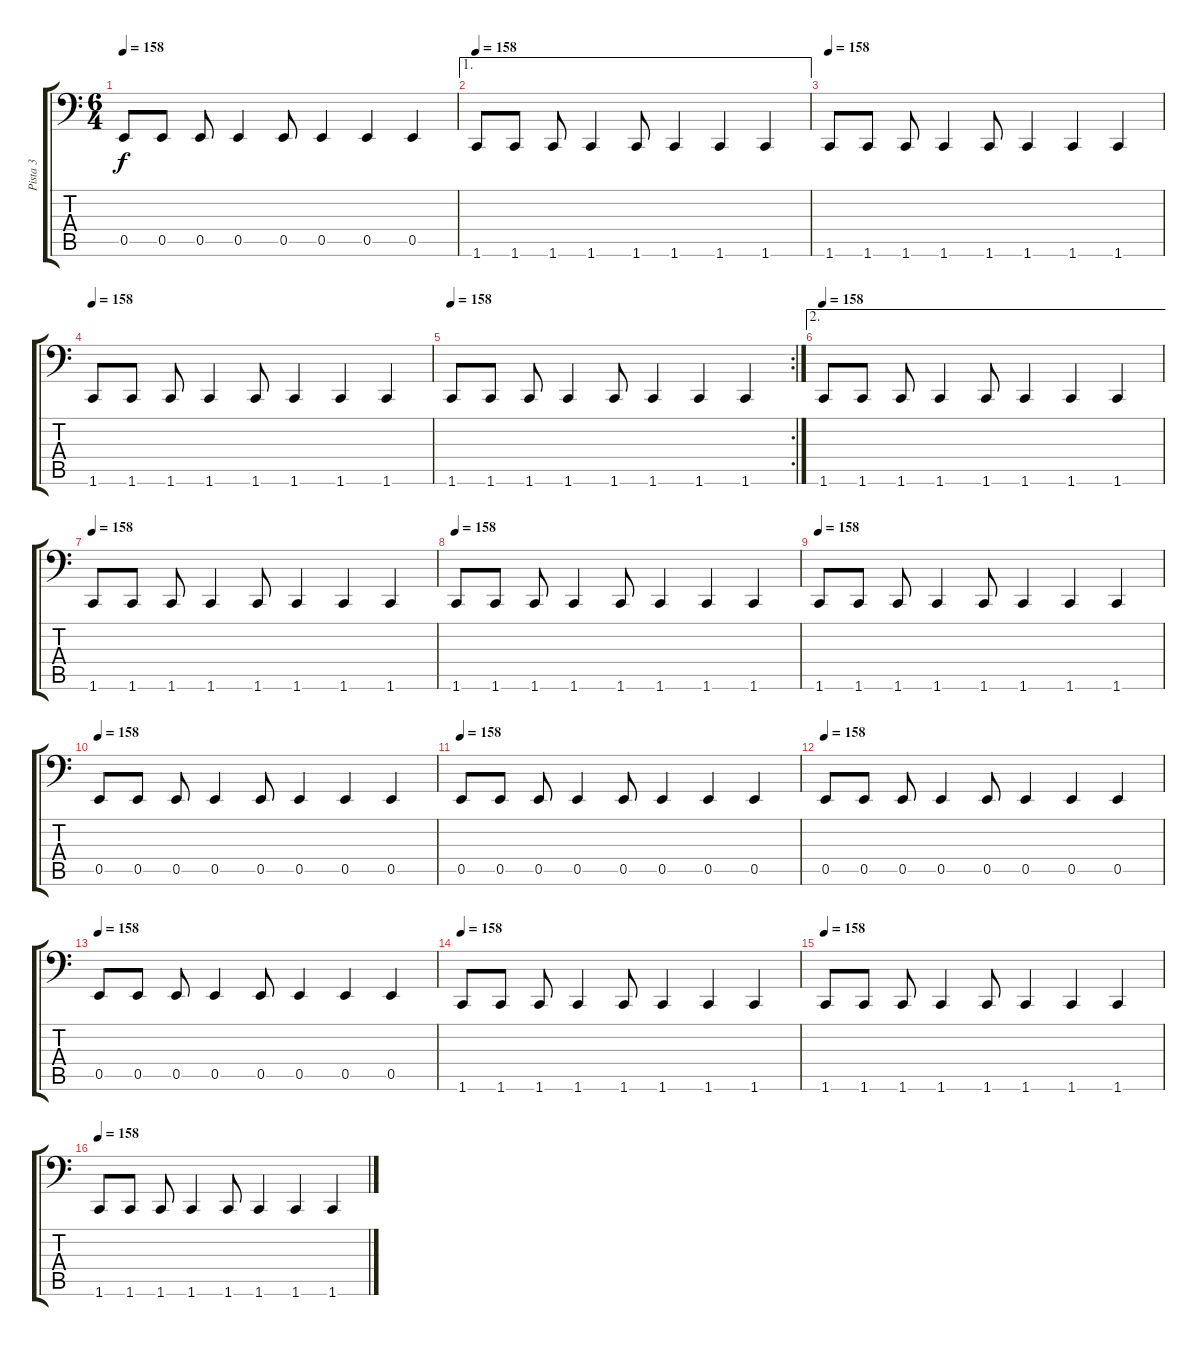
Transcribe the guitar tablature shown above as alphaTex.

\track ("Pista 3" "Pista 3") {instrument fretlessbass}
\staff {score tabs}
\tuning (C3 G2 D2 A1 E1 B0) {hide}
\ts (6 4)
\tempo 158
\clef f4
\ks c
0.5.8{dy f} 0.5.8 0.5.8 0.5.4 0.5.8 0.5.4 0.5.4 0.5.4 |
\ae 1
\tempo 158
1.6.8 1.6.8 1.6.8 1.6.4 1.6.8 1.6.4 1.6.4 1.6.4 |
\tempo 158
1.6.8 1.6.8 1.6.8 1.6.4 1.6.8 1.6.4 1.6.4 1.6.4 |
\tempo 158
1.6.8 1.6.8 1.6.8 1.6.4 1.6.8 1.6.4 1.6.4 1.6.4 |
\rc 2
\tempo 158
1.6.8 1.6.8 1.6.8 1.6.4 1.6.8 1.6.4 1.6.4 1.6.4 |
\ae 2
\tempo 158
1.6.8 1.6.8 1.6.8 1.6.4 1.6.8 1.6.4 1.6.4 1.6.4 |
\tempo 158
1.6.8 1.6.8 1.6.8 1.6.4 1.6.8 1.6.4 1.6.4 1.6.4 |
\tempo 158
1.6.8 1.6.8 1.6.8 1.6.4 1.6.8 1.6.4 1.6.4 1.6.4 |
\tempo 158
1.6.8 1.6.8 1.6.8 1.6.4 1.6.8 1.6.4 1.6.4 1.6.4 |
\tempo 158
0.5.8 0.5.8 0.5.8 0.5.4 0.5.8 0.5.4 0.5.4 0.5.4 |
\tempo 158
0.5.8 0.5.8 0.5.8 0.5.4 0.5.8 0.5.4 0.5.4 0.5.4 |
\tempo 158
0.5.8 0.5.8 0.5.8 0.5.4 0.5.8 0.5.4 0.5.4 0.5.4 |
\tempo 158
0.5.8 0.5.8 0.5.8 0.5.4 0.5.8 0.5.4 0.5.4 0.5.4 |
\tempo 158
1.6.8 1.6.8 1.6.8 1.6.4 1.6.8 1.6.4 1.6.4 1.6.4 |
\tempo 158
1.6.8 1.6.8 1.6.8 1.6.4 1.6.8 1.6.4 1.6.4 1.6.4 |
\tempo 158
1.6.8 1.6.8 1.6.8 1.6.4 1.6.8 1.6.4 1.6.4 1.6.4
